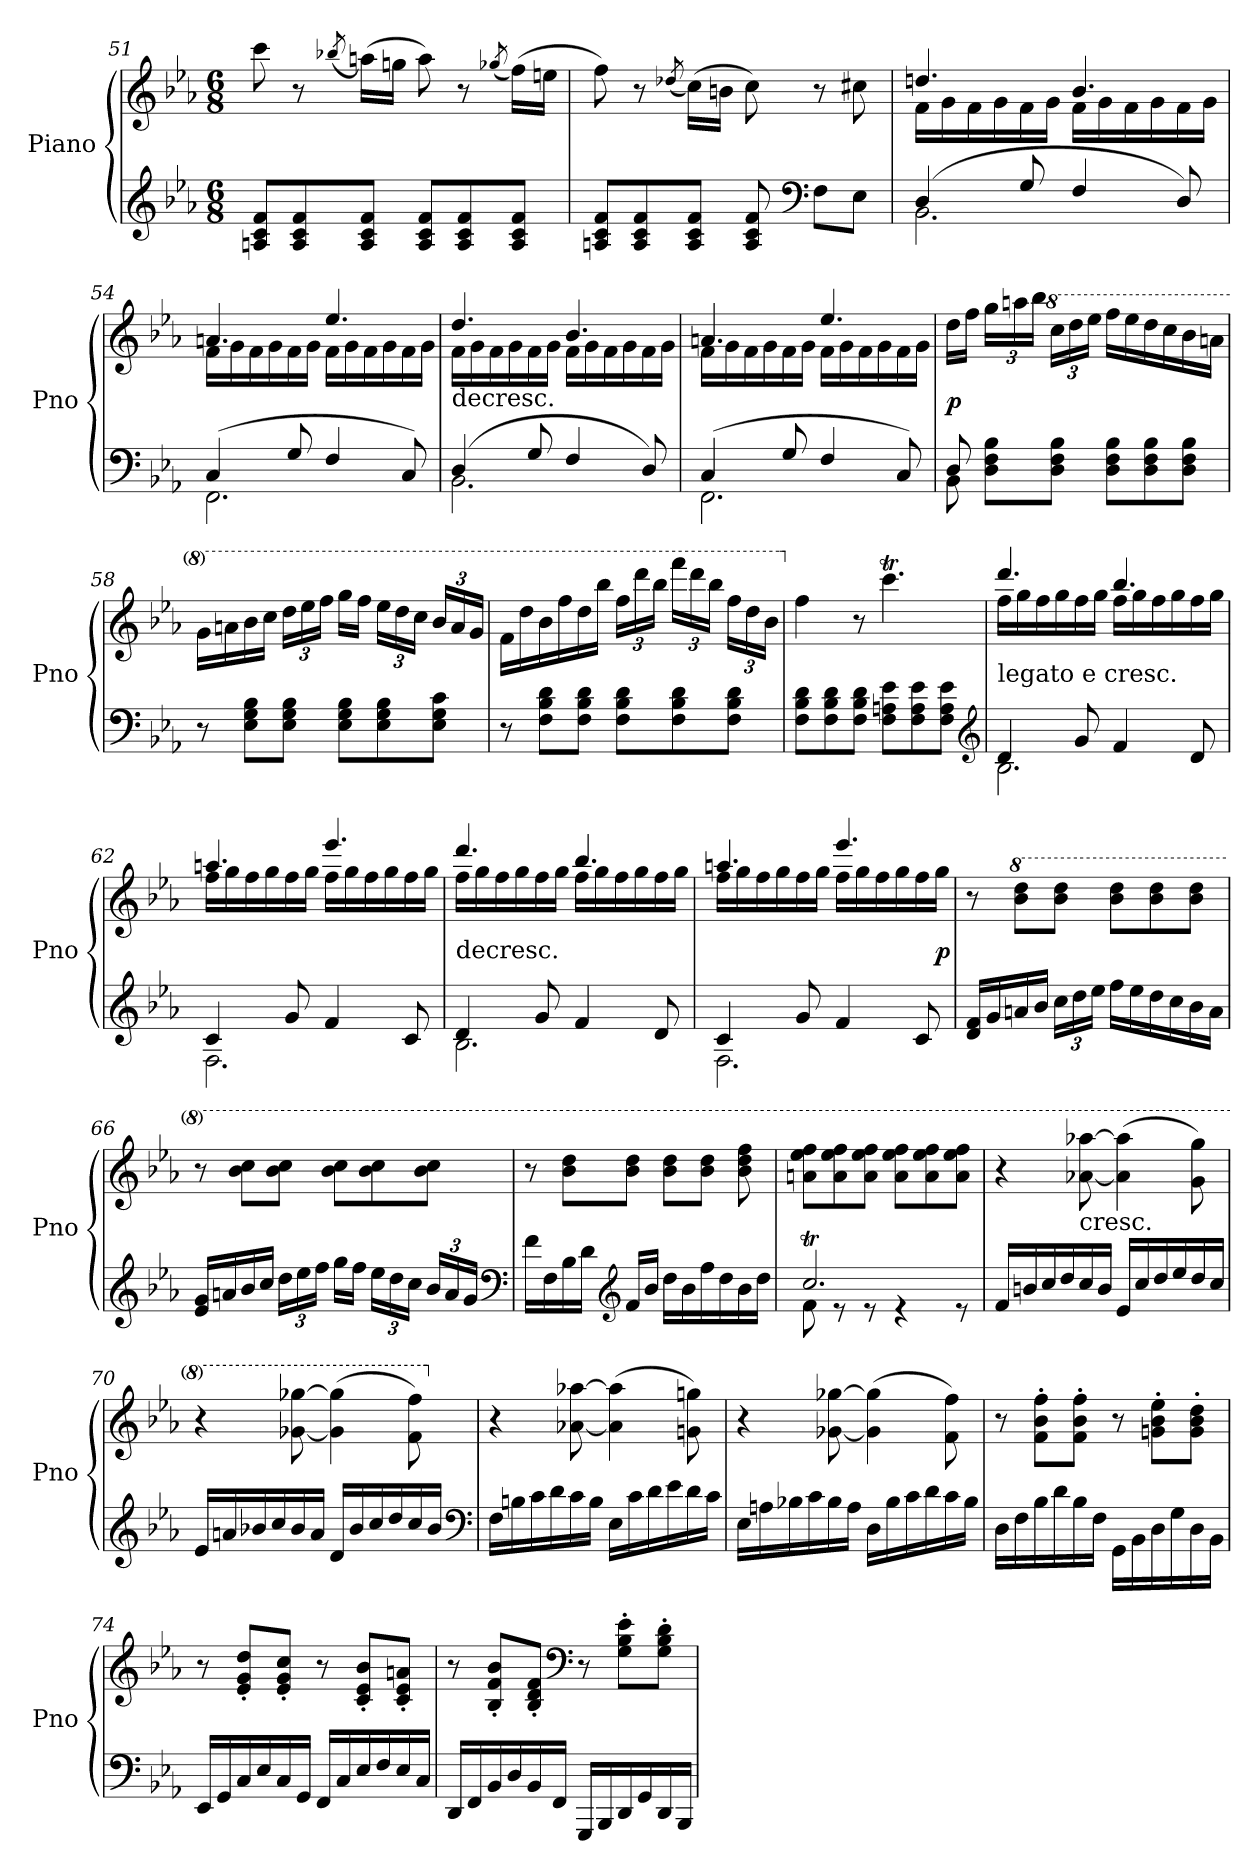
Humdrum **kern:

**kern	**kern	**dynam
*part1	*part1	*part1
*staff2	*staff1	*staff1/2
*I"Piano	*	*
*I'Pno	*	*
*clefG2	*clefG2	*
*k[b-e-a-]	*k[b-e-a-]	*
*E-:	*E-:	*
*M6/8	*M6/8	*
=51	=51	=51
8An 8c 8fL	8ccc	.
8A 8c 8f	8r	.
.	(8qbb-X	.
8A 8c 8fJ	(16aanLL)	.
.	16ggnJJ	.
8A 8c 8fL	8aa)	.
8A 8c 8f	8r	.
.	(8qgg-X	.
8A 8c 8fJ	(16ffLL)	.
.	16eenJJ	.
=52	=52	=52
8An 8c 8fL	8ff)	.
8A 8c 8f	8r	.
.	(8qdd-X	.
8A 8c 8fJ	(16ccLL)	.
.	16bnJJ	.
8A 8c 8f	8cc)	.
*clefF4	*	*
8FL	8r	.
8E-J	8cc#X	.
=53	=53	=53
*^	*^	*
(<4D	2.BB-	4.ddn	16fLL	.
.	.	.	16g	.
.	.	.	16f	.
.	.	.	16g	.
8G	.	.	16f	.
.	.	.	16gJJ	.
4F	.	4.b-	16fLL	.
.	.	.	16g	.
.	.	.	16f	.
.	.	.	16g	.
8D)	.	.	16f	.
.	.	.	16gJJ	.
=54	=54	=54	=54	=54
(<4C	2.FF	4.an	16fLL	.
.	.	.	16g	.
.	.	.	16f	.
.	.	.	16g	.
8G	.	.	16f	.
.	.	.	16gJJ	.
4F	.	4.ee-	16fLL	.
.	.	.	16g	.
.	.	.	16f	.
.	.	.	16g	.
8C)	.	.	16f	.
.	.	.	16gJJ	.
=55	=55	=55	=55	=55
!	!	!LO:TX:c:t=decresc.	!	!
(<4D	2.BB-	4.dd	16fLL	.
.	.	.	16g	.
.	.	.	16f	.
.	.	.	16g	.
8G	.	.	16f	.
.	.	.	16gJJ	.
4F	.	4.b-	16fLL	.
.	.	.	16g	.
.	.	.	16f	.
.	.	.	16g	.
8D)	.	.	16f	.
.	.	.	16gJJ	.
=56	=56	=56	=56	=56
(<4C	2.FF	4.an	16fLL	.
.	.	.	16g	.
.	.	.	16f	.
.	.	.	16g	.
8G	.	.	16f	.
.	.	.	16gJJ	.
4F	.	4.ee-	16fLL	.
.	.	.	16g	.
.	.	.	16f	.
.	.	.	16g	.
8C)	.	.	16f	.
.	.	.	16gJJ	.
*	*	*v	*v	*
=57	=57	=57	=57
8D	8BB-	16ddLL	p
.	.	16ffJJ	.
4ryy	8D 8F 8B-L	24ggLL	.
.	.	24aan	.
.	.	24bb-JJ	.
*	*	*8va	*
.	8D 8F 8B-J	24cccLL	.
.	.	24ddd	.
.	.	24eee-JJ	.
4.ryy	8D 8F 8B-L	16fffLL	.
.	.	16eee-	.
.	8D 8F 8B-	16ddd	.
.	.	16ccc	.
.	8D 8F 8B-J	16bb-	.
.	.	16aanJJ	.
*v	*v	*	*
=58	=58	=58
8r	16gg\LL	.
.	16aan\	.
8E- 8G 8B-L	16bb-\	.
.	16ccc\JJ	.
8E- 8G 8B-J	24dddLL	.
.	24eee-	.
.	24fffJJ	.
8E- 8G 8B-L	16gggLL	.
.	16fffJJ	.
8E- 8G 8B-	24eee-LL	.
.	24ddd	.
.	24cccJJ	.
8E- 8G 8cJ	24bb-LL	.
.	24aa	.
.	24ggJJ	.
=59	=59	=59
8r	16ffLL	.
.	16ddd	.
8F 8B- 8dL	16bb-	.
.	16fff	.
8F 8B- 8dJ	16ddd	.
.	16bbb-JJ	.
8F 8B- 8dL	24fffLL	.
.	24dddd	.
.	24bbb-JJ	.
8F 8B- 8d	24ffffLL	.
.	24dddd	.
.	24bbb-JJ	.
8F 8B- 8dJ	24fffLL	.
.	24ddd	.
.	24bb-JJ	.
=60	=60	=60
*	*X8va	*
8F 8B- 8dL	4ff	.
8F 8B- 8d	.	.
8F 8B- 8dJ	8r	.
8F 8An 8e-L	4.cccT	.
8F 8A 8e-	.	.
8F 8A 8e-J	.	.
*clefG2	*	*
=61	=61	=61
*^	*^	*
!	!	!LO:TX:c:t=legato e cresc.	!	!
4d	2.B-	4.ddd	16ffLL	.
.	.	.	16gg	.
.	.	.	16ff	.
.	.	.	16gg	.
8g	.	.	16ff	.
.	.	.	16ggJJ	.
4f	.	4.bb-	16ffLL	.
.	.	.	16gg	.
.	.	.	16ff	.
.	.	.	16gg	.
8d	.	.	16ff	.
.	.	.	16ggJJ	.
=62	=62	=62	=62	=62
4c	2.F	4.aan	16ffLL	.
.	.	.	16gg	.
.	.	.	16ff	.
.	.	.	16gg	.
8g	.	.	16ff	.
.	.	.	16ggJJ	.
4f	.	4.eee-	16ffLL	.
.	.	.	16gg	.
.	.	.	16ff	.
.	.	.	16gg	.
8c	.	.	16ff	.
.	.	.	16ggJJ	.
=63	=63	=63	=63	=63
!	!	!LO:TX:c:t=decresc.	!	!
4d	2.B-	4.ddd	16ffLL	.
.	.	.	16gg	.
.	.	.	16ff	.
.	.	.	16gg	.
8g	.	.	16ff	.
.	.	.	16ggJJ	.
4f	.	4.bb-	16ffLL	.
.	.	.	16gg	.
.	.	.	16ff	.
.	.	.	16gg	.
8d	.	.	16ff	.
.	.	.	16ggJJ	.
=64	=64	=64	=64	=64
4c	2.F	4.aan	16ffLL	.
.	.	.	16gg	.
.	.	.	16ff	.
.	.	.	16gg	.
8g	.	.	16ff	.
.	.	.	16ggJJ	.
4f	.	4.eee-	16ffLL	.
.	.	.	16gg	.
.	.	.	16ff	.
.	.	.	16gg	.
8c	.	.	16ff	.
.	.	.	16ggJJ	p
*v	*v	*	*	*
*	*v	*v	*
=65	=65	=65
16d 16fLL	8r	.
16g	.	.
*	*8va	*
16an	8bb- 8dddL	.
16b-JJ	.	.
24ccLL	8bb- 8dddJ	.
24dd	.	.
24ee-JJ	.	.
16ffLL	8bb- 8dddL	.
16ee-	.	.
16dd	8bb- 8ddd	.
16cc	.	.
16b-	8bb- 8dddJ	.
16aJJ	.	.
=66	=66	=66
16e- 16gLL	8r	.
16an	.	.
16b-	8bb- 8cccL	.
16ccJJ	.	.
24ddLL	8bb- 8cccJ	.
24ee-	.	.
24ffJJ	.	.
16ggLL	8bb- 8cccL	.
16ffJJ	.	.
24ee-LL	8bb- 8ccc	.
24dd	.	.
24ccJJ	.	.
24b-LL	8bb- 8cccJ	.
24a	.	.
24gJJ	.	.
*clefF4	*	*
=67	=67	=67
16fLL	8r	.
16F	.	.
16B-	8bb- 8dddL	.
16dJJ	.	.
*clefG2	*	*
16fLL	8bb- 8dddJ	.
16b-JJ	.	.
16ddLL	8bb- 8dddL	.
16b-	.	.
16ff	8bb- 8dddJ	.
16dd	.	.
16b-	8bb- 8ddd 8fff	.
16ddJJ	.	.
=68	=68	=68
*^	*	*
2.ccT	8f	8aan 8eee- 8fffL	.
.	8r	8aa 8eee- 8fff	.
.	8r	8aa 8eee- 8fffJ	.
.	4r	8aa 8eee- 8fffL	.
.	.	8aa 8eee- 8fff	.
.	8r	8aa 8eee- 8fffJ	.
*v	*v	*	*
=69	=69	=69
16fLL	4r	.
16bn	.	.
16cc	.	.
16dd	.	.
!	!LO:TX:c:t=cresc.	!
16cc	[8aa-X [8aaa-X	.
16bJJ	.	.
16e-LL	(4aa-] 4aaa-]	.
16cc	.	.
16dd	.	.
16ee-	.	.
16dd	8gg 8ggg)	.
16ccJJ	.	.
=70	=70	=70
16e-LL	4r	.
16an	.	.
16b-X	.	.
16cc	.	.
16b-	[8gg-X [8ggg-X	.
16aJJ	.	.
16dLL	(4gg-] 4ggg-]	.
16b-	.	.
16cc	.	.
16dd	.	.
16cc	8ff 8fff)	.
16b-JJ	.	.
*clefF4	*	*
=71	=71	=71
*	*X8va	*
16FLL	4r	.
16Bn	.	.
16c	.	.
16d	.	.
16c	[8a-X [8aa-X	.
16BJJ	.	.
16E-LL	(4a-] 4aa-]	.
16c	.	.
16d	.	.
16e-	.	.
16d	8gn 8ggn)	.
16cJJ	.	.
=72	=72	=72
16E-LL	4r	.
16An	.	.
16B-X	.	.
16c	.	.
16B-	[8g-X [8gg-X	.
16AJJ	.	.
16DLL	(4g-] 4gg-]	.
16B-	.	.
16c	.	.
16d	.	.
16c	8f 8ff)	.
16B-JJ	.	.
=73	=73	=73
16DLL	8r	.
16F	.	.
16B-	8f' 8b-' 8ff'L	.
16d	.	.
16B-	8f' 8b-' 8ff'J	.
16FJJ	.	.
16GG\LL	8r	.
16BB-\	.	.
16D\	8gn' 8b-' 8ee-'L	.
16G\	.	.
16D\	8g' 8b-' 8dd'J	.
16BB-\JJ	.	.
=74	=74	=74
16EE-LL	8r	.
16GG	.	.
16C	8e-' 8g' 8dd'L	.
16E-	.	.
16C	8e-' 8g' 8cc'J	.
16GGJJ	.	.
16FFLL	8r	.
16C	.	.
16E-	8c' 8e-' 8b-'L	.
16F	.	.
16E-	8c' 8e-' 8an'J	.
16CJJ	.	.
=75	=75	=75
16DDLL	8r	.
16FF	.	.
16BB-	8B-' 8f' 8b-'L	.
16D	.	.
16BB-	8B-' 8d' 8f'J	.
16FFJJ	.	.
*	*clefF4	*
16GGGLL	8r	.
16BBB-	.	.
16DD	8G' 8B-' 8e-'L	.
16GG	.	.
16DD	8G' 8B-' 8d'J	.
16BBB-JJ	.	.
=	=	=
*-	*-	*-
